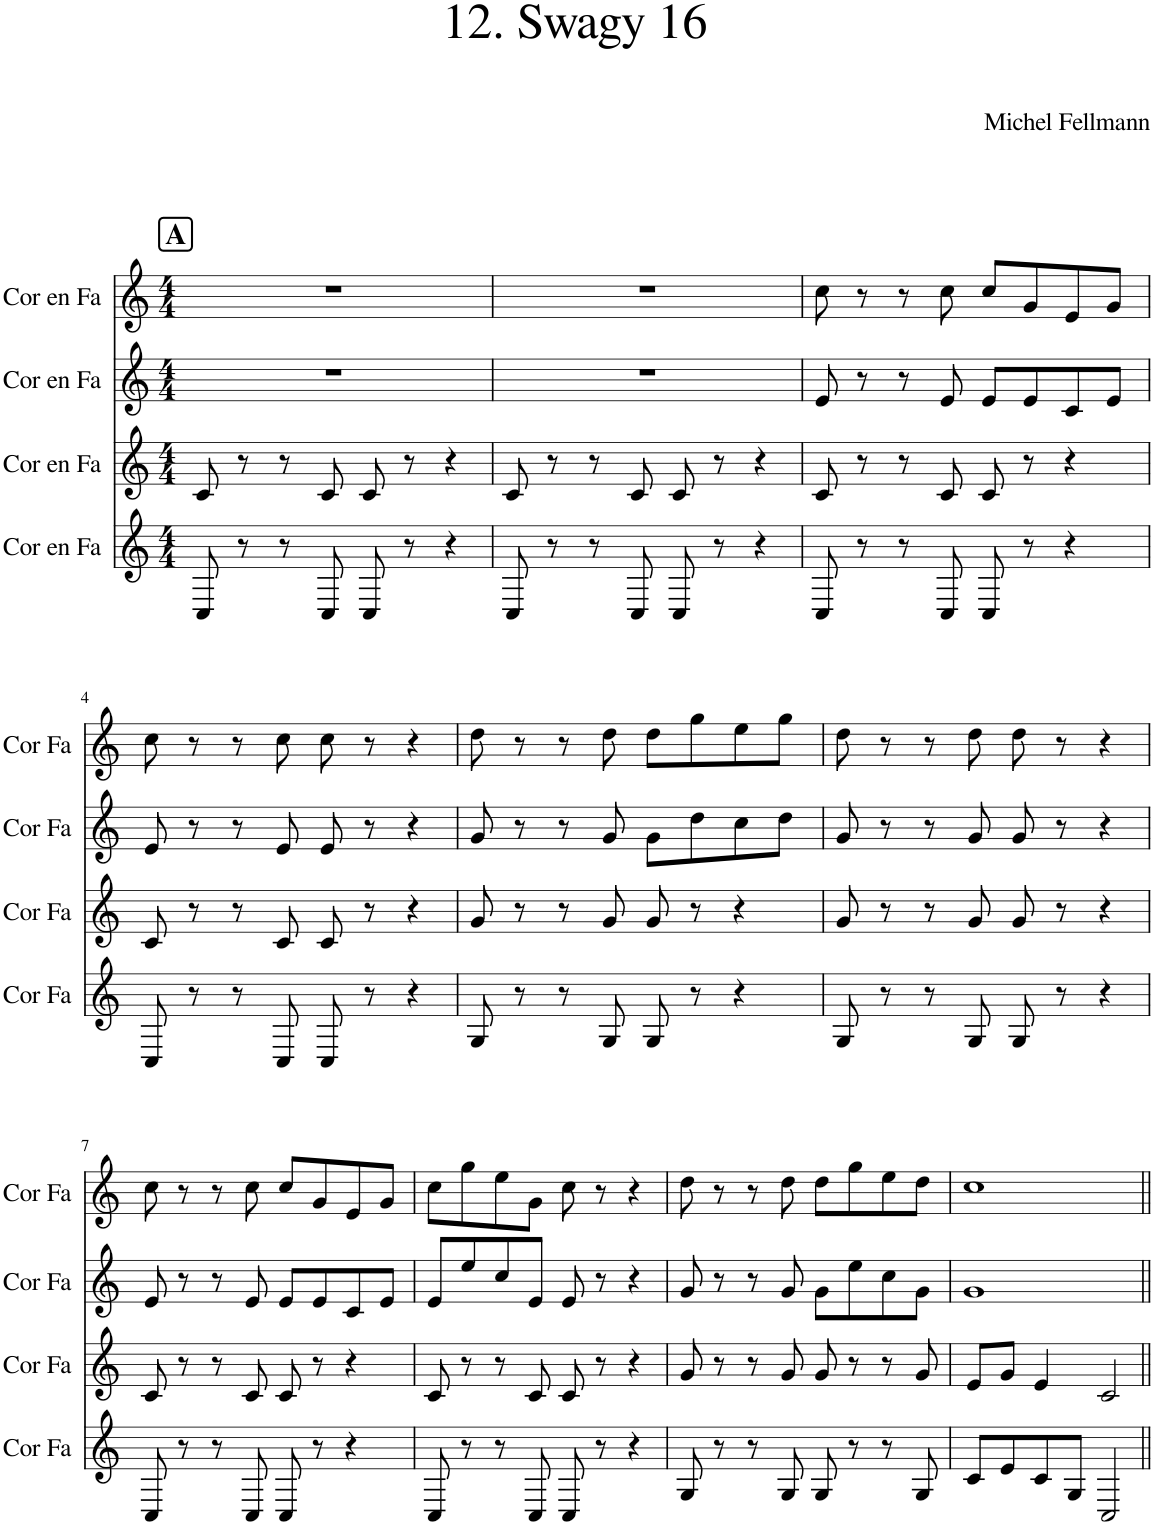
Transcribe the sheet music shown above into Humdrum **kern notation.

**kern	**kern	**kern	**kern
*part4	*part3	*part2	*part1
*staff4	*staff3	*staff2	*staff1
*I"Cor en Fa	*I"Cor en Fa	*I"Cor en Fa	*I"Cor en Fa
*I'Cor Fa	*I'Cor Fa	*I'Cor Fa	*I'Cor Fa
*clefG2	*clefG2	*clefG2	*clefG2
*Trd4c7	*Trd4c7	*Trd4c7	*Trd4c7
*k[]	*k[]	*k[]	*k[]
*M4/4	*M4/4	*M4/4	*M4/4
!!LO:REH:place=s1:a:B:cj:fs=14:t=A
=1	=1	=1	=1
8C/	8c/	1r	1r
8r	8r	.	.
8r	8r	.	.
8C/	8c/	.	.
8C/	8c/	.	.
8r	8r	.	.
4r	4r	.	.
=2	=2	=2	=2
8C/	8c/	1r	1r
8r	8r	.	.
8r	8r	.	.
8C/	8c/	.	.
8C/	8c/	.	.
8r	8r	.	.
4r	4r	.	.
=3	=3	=3	=3
8C/	8c/	8e/	8cc\
8r	8r	8r	8r
8r	8r	8r	8r
8C/	8c/	8e/	8cc\
8C/	8c/	8e/L	8cc/L
8r	8r	8e/	8g/
4r	4r	8c/	8e/
.	.	8e/J	8g/J
!!LO:LB:g=z
=4	=4	=4	=4
8C/	8c/	8e/	8cc\
8r	8r	8r	8r
8r	8r	8r	8r
8C/	8c/	8e/	8cc\
8C/	8c/	8e/	8cc\
8r	8r	8r	8r
4r	4r	4r	4r
=5	=5	=5	=5
8G/	8g/	8g/	8dd\
8r	8r	8r	8r
8r	8r	8r	8r
8G/	8g/	8g/	8dd\
8G/	8g/	8g\L	8dd\L
8r	8r	8dd\	8gg\
4r	4r	8cc\	8ee\
.	.	8dd\J	8gg\J
=6	=6	=6	=6
8G/	8g/	8g/	8dd\
8r	8r	8r	8r
8r	8r	8r	8r
8G/	8g/	8g/	8dd\
8G/	8g/	8g/	8dd\
8r	8r	8r	8r
4r	4r	4r	4r
!!LO:LB:g=z
=7	=7	=7	=7
8C/	8c/	8e/	8cc\
8r	8r	8r	8r
8r	8r	8r	8r
8C/	8c/	8e/	8cc\
8C/	8c/	8e/L	8cc/L
8r	8r	8e/	8g/
4r	4r	8c/	8e/
.	.	8e/J	8g/J
=8	=8	=8	=8
8C/	8c/	8e/L	8cc\L
8r	8r	8ee/	8gg\
8r	8r	8cc/	8ee\
8C/	8c/	8e/J	8g\J
8C/	8c/	8e/	8cc\
8r	8r	8r	8r
4r	4r	4r	4r
=9	=9	=9	=9
8G/	8g/	8g/	8dd\
8r	8r	8r	8r
8r	8r	8r	8r
8G/	8g/	8g/	8dd\
8G/	8g/	8g\L	8dd\L
8r	8r	8ee\	8gg\
8r	8r	8cc\	8ee\
8G/	8g/	8g\J	8dd\J
=10	=10	=10	=10
8c/L	8e/L	1g	1cc
8e/	8g/J	.	.
8c/	4e/	.	.
8G/J	.	.	.
2C/	2c/	.	.
=||	=||	=||	=||
*-	*-	*-	*-
